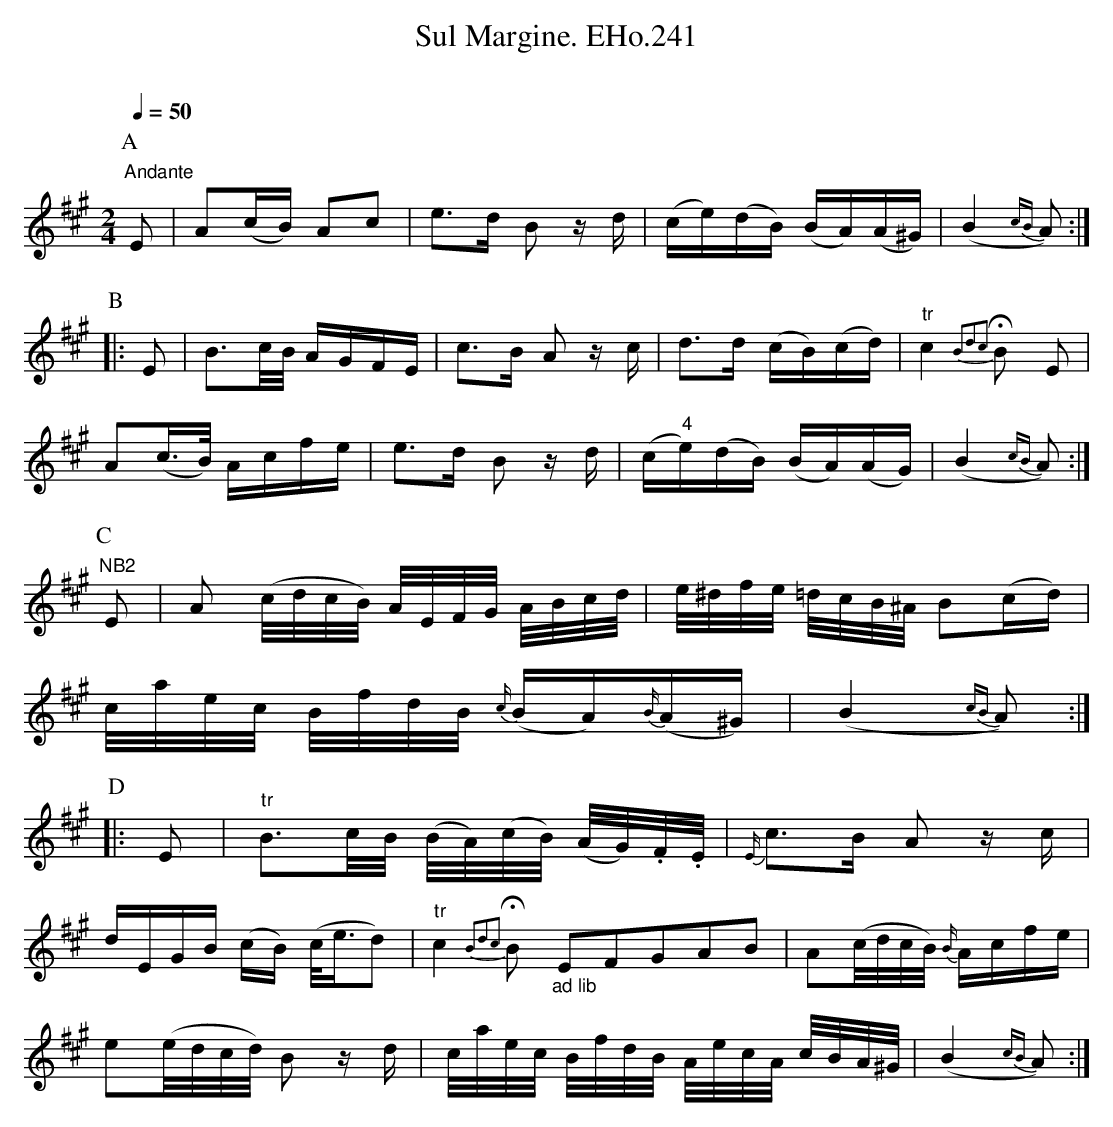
X:1
T:Sul Margine. EHo.241
M:2/4
L:1/8
Q:1/4=50
O:
K:A
P:A
"Andante"E | A(c/B/) Ac | e>d B z/d/ | (c/e/)(d/B/) (B/A/)(A/^G/) | (B2{cB}A) :|
P:B
|: E | B3/c//B// A/G/F/E/ | c>B A z/c/ | d>d (c/B/)(c/d/) | "tr"c2 {B2d2c2}!fermata!B E |
A(c/>B/) A/c/f/e/ | e>d B z/d/ | (c/"4"e/)(d/B/) (B/A/)(A/G/) | (B2{cB}A) :|
P:C
"NB2" E | A (c//d//c//B//) A//E//F//G// A//B//c//d// | e//^d//f//e// =d//c//B//^A// B(c/d/) |
c//a//e//c// B//f//d//B// {c/}(B/A/){B/}(A/^G/) | (B2{cB}A) :|
P:D
|: E | "tr"B3/c//B// (B//A//)(c//B//) (A//G//).F//.E// | {E/}c>B A z/c/ |
d/E/G/B/ (c/B/) (c/<e/d) | "tr"c2{B2d2c2}!fermata!B "_ad lib"EFGAB |\
A(c//d//c//B//) {B/}A/c/f/e/ |
e(e//d//c//d//) B z/d/ | c//a//e//c// B//f//d//B// A//e//c//A// c//B//A//^G// | (B2{cB}A) :|
